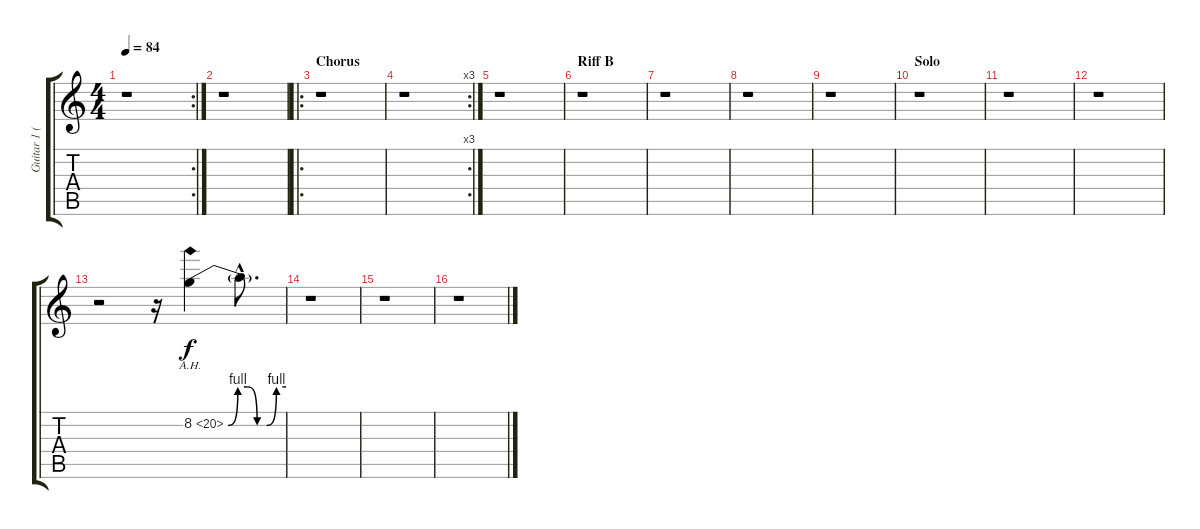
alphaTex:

\track ("Guitar 1 (delay)" "Guitar 1 (") {instrument distortionguitar}
\staff {score tabs}
\tuning (E4 B3 G3 D3 A2 E2) {hide}
\rc 2
\ts (4 4)
\tempo 84
\clef g2
\ks c
r.1{dy f} |
r.1 |
\ro
\section ("" "Chorus")
r.1 |
\rc 3
r.1 |
r.1 |
\section ("" "Riff B")
r.1 |
r.1 |
r.1 |
r.1 |
\section ("" "Solo")
r.1 |
r.1 |
r.1 |
r.2 r.16 8.2{be (custom 0 0 10 4 20 4 30 0 40 0 50 4 60 4) ah 12}.4 8.2{hac t}.8{d} |
r.1 |
r.1 |
r.1
